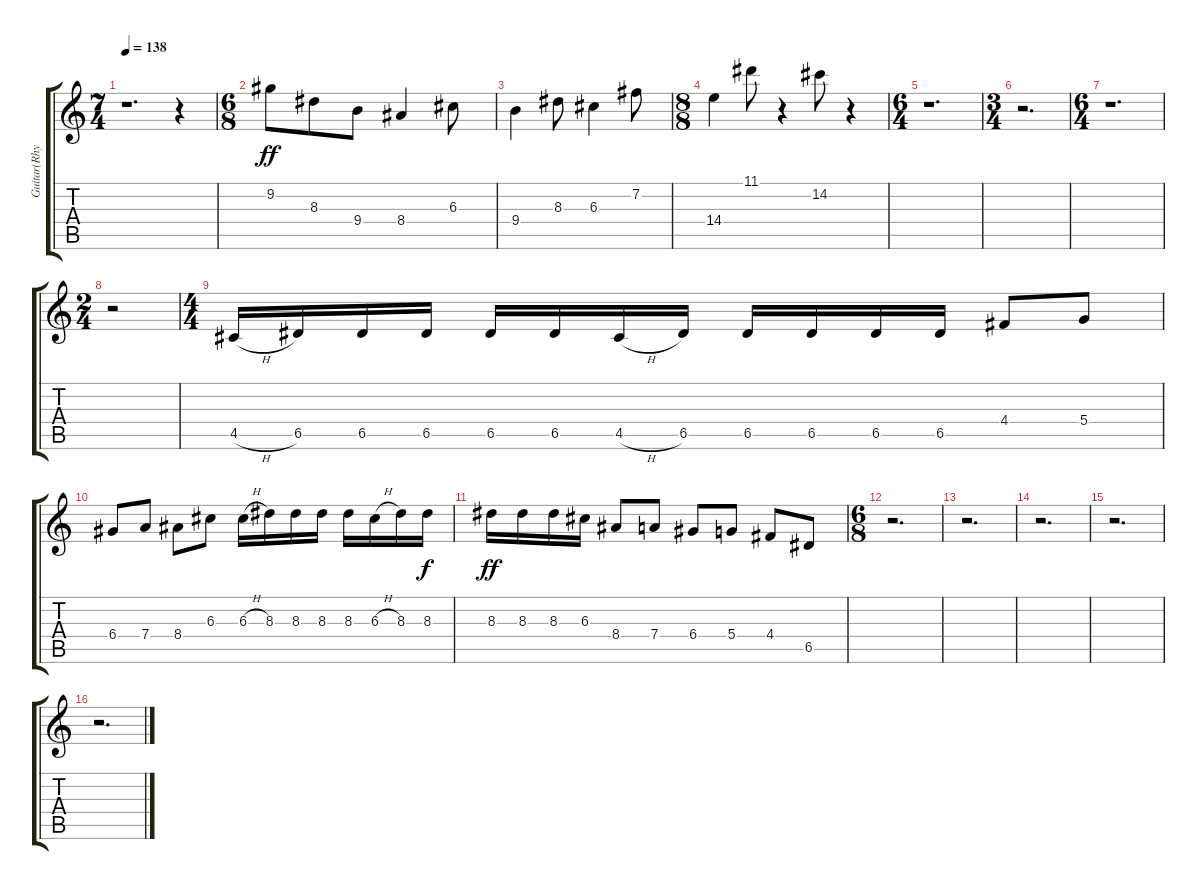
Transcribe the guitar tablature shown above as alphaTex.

\track ("Guitar(Rhythm)" "Guitar(Rhy") {instrument overdrivenguitar}
\staff {score tabs}
\tuning (E4 B3 G3 D3 A2 E2) {hide}
\ts (7 4)
\tempo 138
\clef g2
\ks c
r.1{d dy mf} r.4 |
\ts (6 8)
9.2.8{dy ff} 8.3.8 9.4.8 8.4.4 6.3.8 |
9.4.4 8.3.8 6.3.4 7.2.8 |
\ts (8 8)
14.4.4 11.1.8 r.4 14.2.8 r.4 |
\ts (6 4)
r.1{d} |
\ts (3 4)
r.2{d} |
\ts (6 4)
r.1{d} |
\ts (2 4)
r.2 |
\ts (4 4)
4.5{h}.16 6.5.16 6.5.16 6.5.16 6.5.16 6.5.16 4.5{h}.16 6.5.16 6.5.16 6.5.16 6.5.16 6.5.16 4.4.8 5.4.8 |
6.4.8 7.4.8 8.4.8 6.3.8 6.3{h}.16 8.3.16 8.3.16 8.3.16 8.3.16 6.3{h}.16 8.3.16 8.3.16{dy f} |
8.3.16{dy ff} 8.3.16 8.3.16 6.3.16 8.4.8 7.4.8 6.4.8 5.4.8 4.4.8 6.5.8 |
\ts (6 8)
r.2{d} |
r.2{d} |
r.2{d} |
r.2{d} |
r.2{d}
